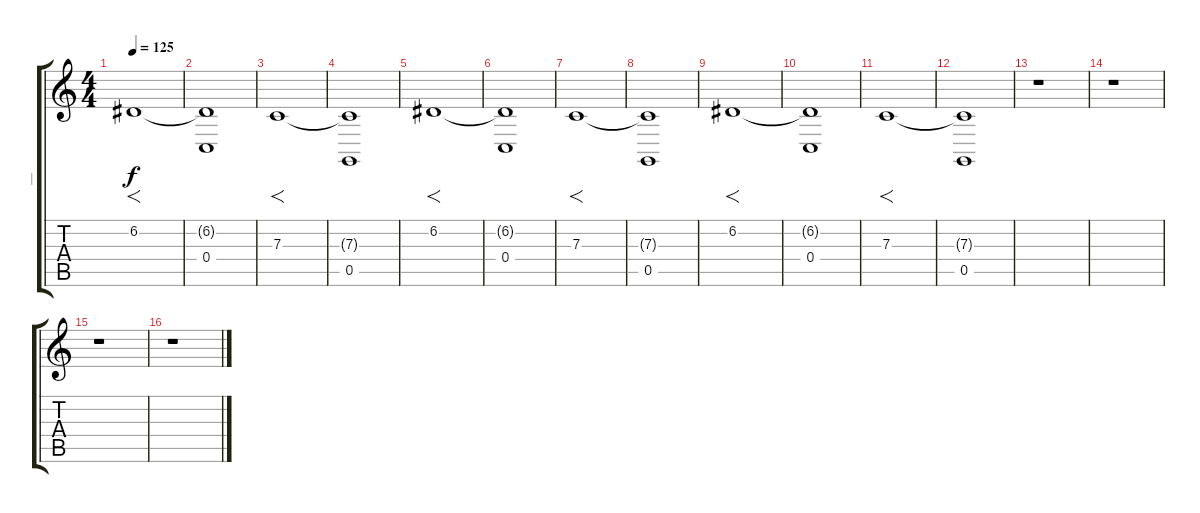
\track ("__" "__") {instrument stringensemble1}
\staff {score tabs}
\tuning (D4 A3 F3 C3 G2 C2) {hide}
\ts (4 4)
\tempo 125
\clef g2
\ks c
6.2.1{f dy f} |
(6.2{t} 0.4).1 |
7.3.1{f} |
(7.3{t} 0.5).1 |
6.2.1{f} |
(6.2{t} 0.4).1 |
7.3.1{f} |
(7.3{t} 0.5).1 |
6.2.1{f} |
(6.2{t} 0.4).1 |
7.3.1{f} |
(7.3{t} 0.5).1 |
r.1 |
r.1 |
r.1 |
r.1
